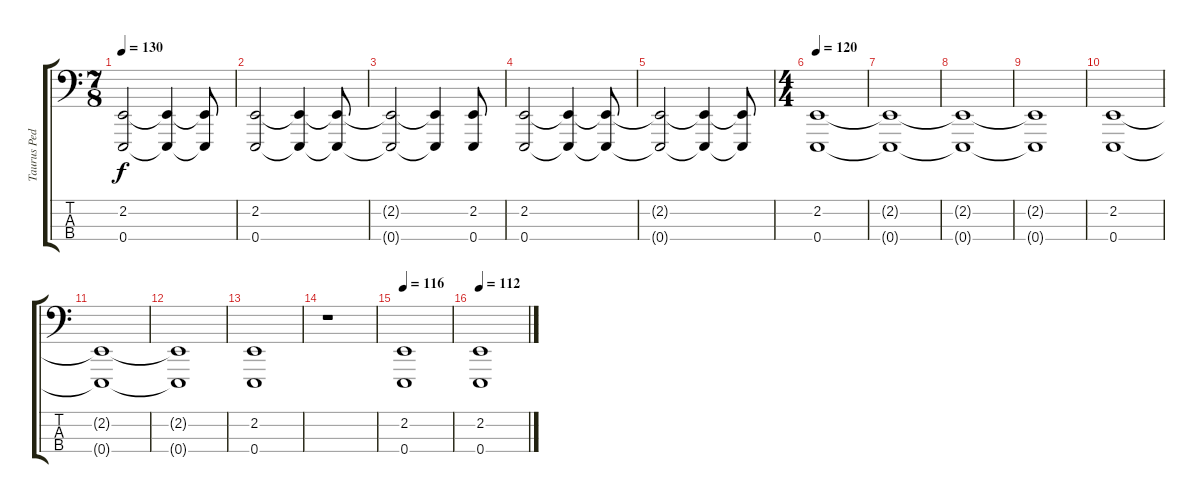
\track ("Taurus Pedals" "Taurus Ped") {instrument lead1square}
\staff {score tabs}
\tuning (G2 D2 A1 E1) {hide}
\ts (7 8)
\tempo 130
\clef f4
\ks c
(2.2{t} 0.4{t}).2{dy f} (2.2{t} 0.4{t}).4 (2.2{t} 0.4{t}).8 |
(2.2 0.4).2 (2.2{t} 0.4{t}).4 (2.2{t} 0.4{t}).8 |
(2.2{t} 0.4{t}).2 (2.2{t} 0.4{t}).4 (2.2 0.4).8 |
(2.2 0.4).2 (2.2{t} 0.4{t}).4 (2.2{t} 0.4{t}).8 |
(2.2{t} 0.4{t}).2 (2.2{t} 0.4{t}).4 (2.2{t} 0.4{t}).8 |
\ts (4 4)
\tempo 120
(2.2 0.4).1 |
(2.2{t} 0.4{t}).1 |
(2.2{t} 0.4{t}).1 |
(2.2{t} 0.4{t}).1 |
(2.2 0.4).1 |
(2.2{t} 0.4{t}).1 |
(2.2{t} 0.4{t}).1 |
(2.2 0.4).1 |
r.1 |
\tempo 116
(2.2 0.4).1 |
\tempo 112
(2.2 0.4).1
